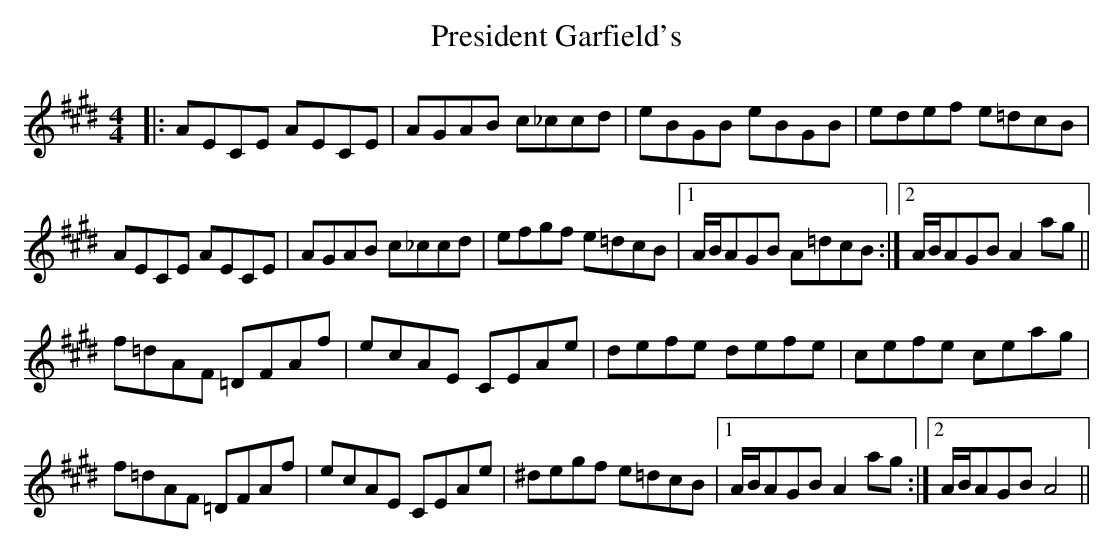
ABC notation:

X:1
T: President Garfield's
M: 4/4
L: 1/8
K: Bmix
|:AECE AECE|AGAB c_ccd|eBGB eBGB|edef e=dcB|
AECE AECE|AGAB c_ccd|efgf e=dcB|1 A/B/AGB A=dcB:|2 A/B/AGB A2ag||
f=dAF =DFAf|ecAE CEAe|defe defe|cefe ceag|
f=dAF =DFAf|ecAE CEAe|^degf e=dcB|1 A/B/AGB A2ag:|2 A/B/AGB A4||
